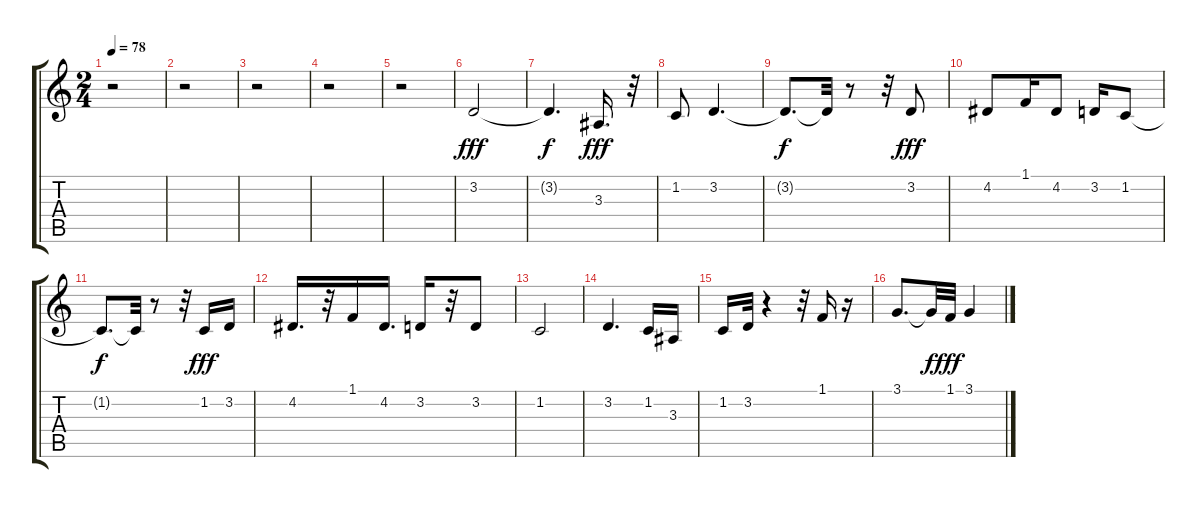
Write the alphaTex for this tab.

\track "" {instrument altosax}
\staff {score tabs}
\tuning (E4 B3 G3 D3 A2 E2) {hide}
\ts (2 4)
\tempo 78
\clef g2
\ks c
r.2{dy fff} |
r.2 |
r.2 |
r.2 |
r.2 |
3.2.2 |
3.2{t}.4{d dy f} 3.3.16{d dy fff} r.32 |
1.2.8 3.2.4{d} |
3.2{t}.8{d dy f} 3.2{t}.32 r.8 r.32 3.2.8{dy fff} |
4.2.8 1.1.16 4.2.8 3.2.16 1.2.8 |
1.2{t}.8{d dy f} 1.2{t}.32 r.8 r.32 1.2.16{dy fff} 3.2.16 |
4.2.16{d} r.32 1.1.16 4.2.16{d} 3.2.16 r.32 3.2.8 |
1.2.2 |
3.2.4{d} 1.2.16 3.3.16 |
1.2.16 3.2.32 r.4 r.32 1.1.16 r.16 |
3.1.8{d} 3.1{t}.32{dy f} 1.1.32{dy fff} 3.1.4
